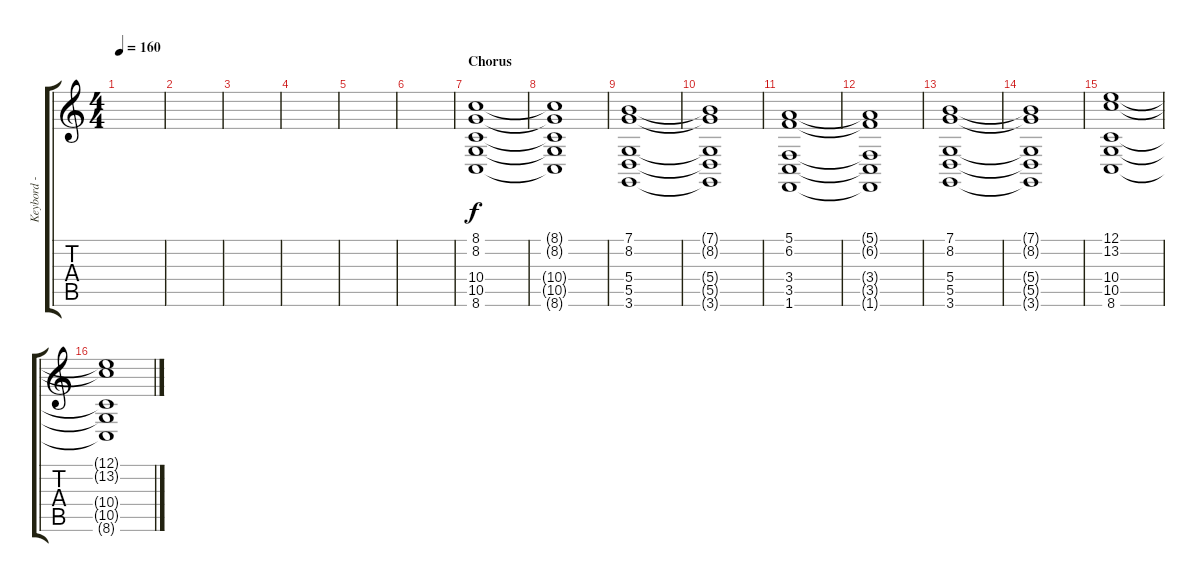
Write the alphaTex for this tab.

\track ("Keybord - BG" "Keybord - ") {instrument pad4choir}
\staff {score tabs}
\tuning (E4 B3 G3 D3 A2 E2) {hide}
\ts (4 4)
\tempo 160
\clef g2
\ks c
|
|
|
|
|
|
\section ("" "Chorus")
(8.1 8.2 10.4 10.5 8.6).1 |
(8.1{t} 8.2{t} 10.4{t} 10.5{t} 8.6{t}).1 |
(7.1 8.2 5.4 5.5 3.6).1 |
(7.1{t} 8.2{t} 5.4{t} 5.5{t} 3.6{t}).1 |
(5.1 6.2 3.4 3.5 1.6).1 |
(5.1{t} 6.2{t} 3.4{t} 3.5{t} 1.6{t}).1 |
(7.1 8.2 5.4 5.5 3.6).1 |
(7.1{t} 8.2{t} 5.4{t} 5.5{t} 3.6{t}).1 |
(12.1 13.2 10.4 10.5 8.6).1 |
(12.1{t} 13.2{t} 10.4{t} 10.5{t} 8.6{t}).1
